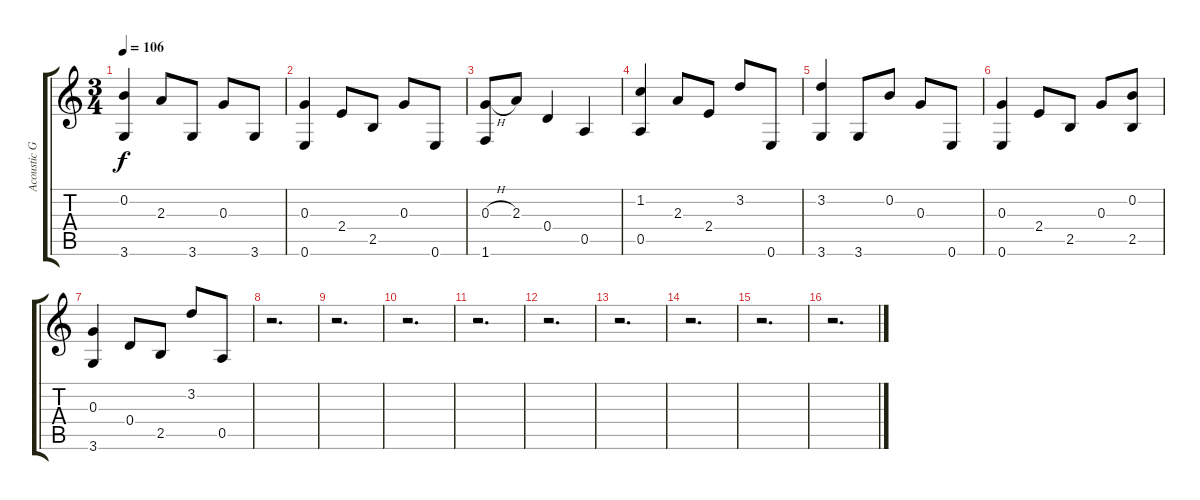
\track ("Acoustic Guitar" "Acoustic G") {instrument acousticguitarsteel}
\staff {score tabs}
\tuning (E4 B3 G3 D3 A2 E2) {hide}
\ts (3 4)
\tempo 106
\clef g2
\ks c
(0.2 3.6).4{dy f} 2.3.8 3.6.8 0.3.8 3.6.8 |
(0.3 0.6).4 2.4.8 2.5.8 0.3.8 0.6.8 |
(0.3{h} 1.6).8 2.3.8 0.4.4 0.5.4 |
(1.2 0.5).4 2.3.8 2.4.8 3.2.8 0.6.8 |
(3.2 3.6).4 3.6.8 0.2.8 0.3.8 0.6.8 |
(0.3 0.6).4 2.4.8 2.5.8 0.3.8 (0.2 2.5).8 |
(0.3 3.6).4 0.4.8 2.5.8 3.2.8 0.5.8 |
r.2{d} |
r.2{d} |
r.2{d} |
r.2{d} |
r.2{d} |
r.2{d} |
r.2{d} |
r.2{d} |
r.2{d}
